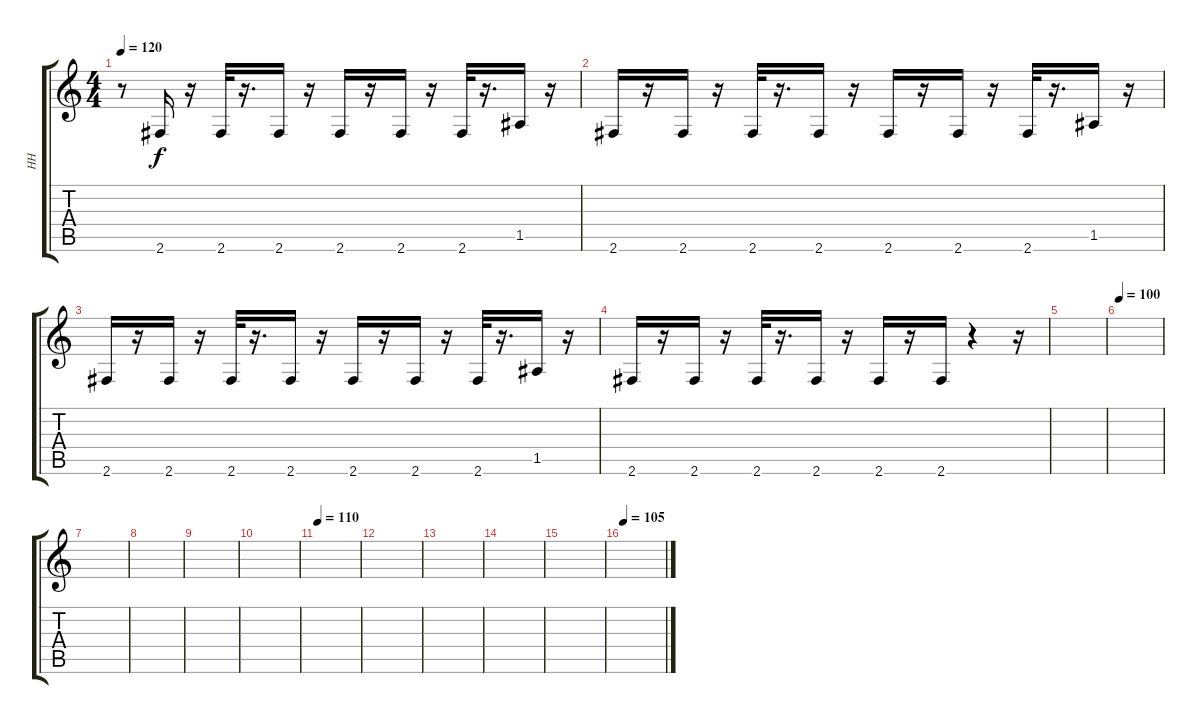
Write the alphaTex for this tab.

\track ("HH" "HH") {instrument acousticguitarsteel}
\staff {score tabs}
\tuning (E4 B3 G3 D3 A2 E2) {hide}
\ts (4 4)
\tempo 120
\tempo 100
\tempo 120
\clef g2
\ks c
r.8{dy f instrument acousticguitarsteel} 2.6.16 r.16 2.6.32 r.16{d} 2.6.16 r.16 2.6.16 r.16 2.6.16 r.16 2.6.32 r.16{d} 1.5.16 r.16 |
2.6.16 r.16 2.6.16 r.16 2.6.32 r.16{d} 2.6.16 r.16 2.6.16 r.16 2.6.16 r.16 2.6.32 r.16{d} 1.5.16 r.16 |
2.6.16 r.16 2.6.16 r.16 2.6.32 r.16{d} 2.6.16 r.16 2.6.16 r.16 2.6.16 r.16 2.6.32 r.16{d} 1.5.16 r.16 |
2.6.16 r.16 2.6.16 r.16 2.6.32 r.16{d} 2.6.16 r.16 2.6.16 r.16 2.6.16 r.4 r.16 |
|
\tempo 100
|
|
|
|
|
\tempo 110
|
|
|
|
|
\tempo 105
